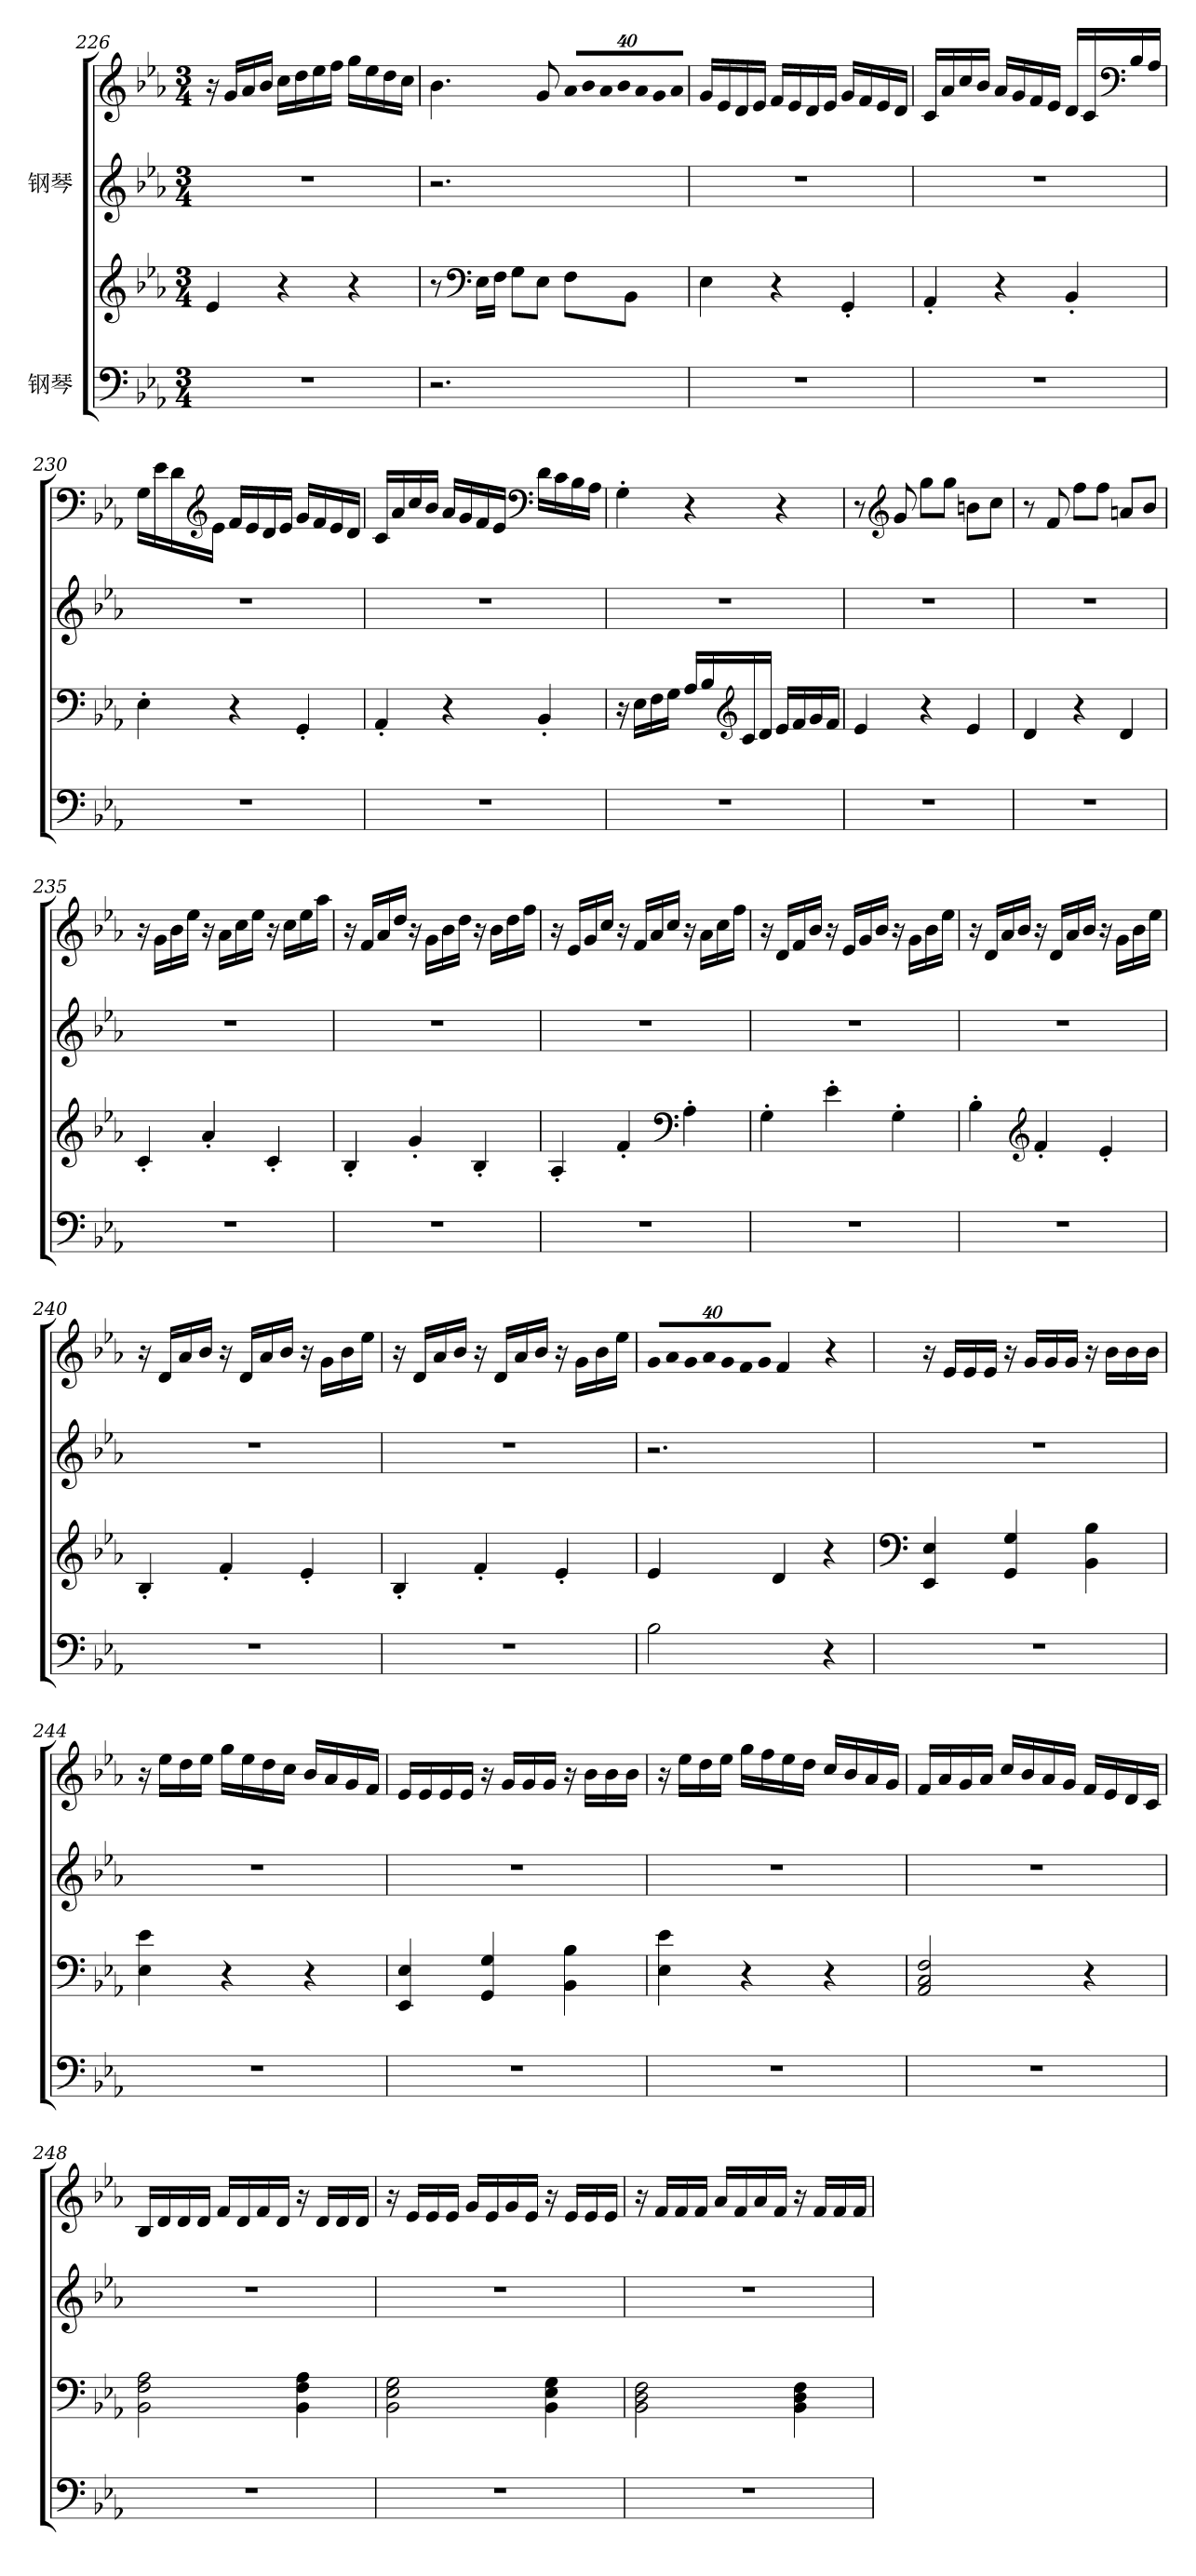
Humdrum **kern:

**kern	**kern	**kern	**kern
*part2	*part2	*part1	*part1
*staff4	*staff3	*staff2	*staff1
*I"钢琴	*	*I"钢琴	*
*clefF4	*clefG2	*clefG2	*clefG2
*k[b-e-a-]	*k[b-e-a-]	*k[b-e-a-]	*k[b-e-a-]
*M3/4	*M3/4	*M3/4	*M3/4
=226	=226	=226	=226
2.r	4e-/	2.r	16r
.	.	.	16g/LL
.	.	.	16a-/
.	.	.	16b-/JJ
.	4r	.	16cc\LL
.	.	.	16dd\
.	.	.	16ee-\
.	.	.	16ff\JJ
.	4r	.	16gg\LL
.	.	.	16ee-\
.	.	.	16dd\
.	.	.	16cc\JJ
=227	=227	=227	=227
2.r	8r	2.r	4.b-\
*	*clefF4	*	*
.	16E-\LL	.	.
.	16F\JJ	.	.
.	8G\L	.	.
.	8E-\J	.	8g/
*	*	*	*Xbrackettup
!	!	!	!LO:N:vis=32
.	8F\L	.	640%23a-/LLL
!	!	!	!LO:N:vis=32
.	.	.	640%23b-/
!	!	!	!LO:N:vis=32
.	.	.	640%23a-/
!	!	!	!LO:N:vis=32
.	.	.	640%23b-/
.	8BB-\J	.	.
!	!	!	!LO:N:vis=32
.	.	.	640%23a-/
!	!	!	!LO:N:vis=32
.	.	.	640%23g/
!	!	!	!LO:N:vis=32
.	.	.	640%23a-/JJJ
640ryy	640ryy	640ryy	.
!!LO:PB:g=z
=228	=228	=228	=228
2.r	4E-\	2.r	16g/LL
.	.	.	16e-/
.	.	.	16d/
.	.	.	16e-/JJ
.	4r	.	16f/LL
.	.	.	16e-/
.	.	.	16d/
.	.	.	16e-/JJ
.	4GG'/	.	16g/LL
.	.	.	16f/
.	.	.	16e-/
.	.	.	16d/JJ
=229	=229	=229	=229
2.r	4AA-'/	2.r	16c/LL
.	.	.	16a-/
.	.	.	16cc/
.	.	.	16b-/JJ
.	4r	.	16a-/LL
.	.	.	16g/
.	.	.	16f/
.	.	.	16e-/JJ
.	4BB-'/	.	16d/LL
.	.	.	16c/
*	*	*	*clefF4
.	.	.	16B-/
.	.	.	16A-/JJ
=230	=230	=230	=230
2.r	4E-'\	2.r	16G\LL
.	.	.	16e-\
.	.	.	16d\
*	*	*	*clefG2
.	.	.	16e-\JJ
.	4r	.	16f/LL
.	.	.	16e-/
.	.	.	16d/
.	.	.	16e-/JJ
.	4GG'/	.	16g/LL
.	.	.	16f/
.	.	.	16e-/
.	.	.	16d/JJ
!!LO:LB:g=z
=231	=231	=231	=231
2.r	4AA-'/	2.r	16c/LL
.	.	.	16a-/
.	.	.	16cc/
.	.	.	16b-/JJ
.	4r	.	16a-/LL
.	.	.	16g/
.	.	.	16f/
.	.	.	16e-/JJ
*	*	*	*clefF4
.	4BB-'/	.	16d\LL
.	.	.	16c\
.	.	.	16B-\
.	.	.	16A-\JJ
=232	=232	=232	=232
2.r	16r	2.r	4G'\
.	16E-\LL	.	.
.	16F\	.	.
.	16G\JJ	.	.
.	16A-/LL	.	4r
.	16B-/	.	.
*	*clefG2	*	*
.	16c/	.	.
.	16d/JJ	.	.
.	16e-/LL	.	4r
.	16f/	.	.
.	16g/	.	.
.	16f/JJ	.	.
=233	=233	=233	=233
2.r	4e-/	2.r	8r
*	*	*	*clefG2
.	.	.	8g/
.	4r	.	8gg\L
.	.	.	8gg\J
.	4e-/	.	8bn\L
.	.	.	8cc\J
!!LO:LB:g=z
=234	=234	=234	=234
2.r	4d/	2.r	8r
.	.	.	8f/
.	4r	.	8ff\L
.	.	.	8ff\J
.	4d/	.	8an/L
.	.	.	8b-/J
=235	=235	=235	=235
2.r	4c'/	2.r	16r
.	.	.	16g\LL
.	.	.	16b-\
.	.	.	16ee-\JJ
.	4a-'/	.	16r
.	.	.	16a-\LL
.	.	.	16cc\
.	.	.	16ee-\JJ
.	4c'/	.	16r
.	.	.	16cc\LL
.	.	.	16ee-\
.	.	.	16aa-\JJ
=236	=236	=236	=236
2.r	4B-'/	2.r	16r
.	.	.	16f/LL
.	.	.	16a-/
.	.	.	16dd/JJ
.	4g'/	.	16r
.	.	.	16g\LL
.	.	.	16b-\
.	.	.	16dd\JJ
.	4B-'/	.	16r
.	.	.	16b-\LL
.	.	.	16dd\
.	.	.	16ff\JJ
!!LO:PB:g=z
=237	=237	=237	=237
2.r	4A-'/	2.r	16r
.	.	.	16e-/LL
.	.	.	16g/
.	.	.	16cc/JJ
.	4f'/	.	16r
.	.	.	16f/LL
.	.	.	16a-/
.	.	.	16cc/JJ
*	*clefF4	*	*
.	4A-'\	.	16r
.	.	.	16a-\LL
.	.	.	16cc\
.	.	.	16ff\JJ
=238	=238	=238	=238
2.r	4G'\	2.r	16r
.	.	.	16d/LL
.	.	.	16f/
.	.	.	16b-/JJ
.	4e-'\	.	16r
.	.	.	16e-/LL
.	.	.	16g/
.	.	.	16b-/JJ
.	4G'\	.	16r
.	.	.	16g\LL
.	.	.	16b-\
.	.	.	16ee-\JJ
=239	=239	=239	=239
2.r	4B-'\	2.r	16r
.	.	.	16d/LL
.	.	.	16a-/
.	.	.	16b-/JJ
*	*clefG2	*	*
.	4f'/	.	16r
.	.	.	16d/LL
.	.	.	16a-/
.	.	.	16b-/JJ
.	4e-'/	.	16r
.	.	.	16g\LL
.	.	.	16b-\
.	.	.	16ee-\JJ
!!LO:LB:g=z
=240	=240	=240	=240
2.r	4B-'/	2.r	16r
.	.	.	16d/LL
.	.	.	16a-/
.	.	.	16b-/JJ
.	4f'/	.	16r
.	.	.	16d/LL
.	.	.	16a-/
.	.	.	16b-/JJ
.	4e-'/	.	16r
.	.	.	16g\LL
.	.	.	16b-\
.	.	.	16ee-\JJ
=241	=241	=241	=241
2.r	4B-'/	2.r	16r
.	.	.	16d/LL
.	.	.	16a-/
.	.	.	16b-/JJ
.	4f'/	.	16r
.	.	.	16d/LL
.	.	.	16a-/
.	.	.	16b-/JJ
.	4e-'/	.	16r
.	.	.	16g\LL
.	.	.	16b-\
.	.	.	16ee-\JJ
=242	=242	=242	=242
!	!	!	!LO:N:vis=32
2B-\	4e-/	2.r	640%23g/LLL
!	!	!	!LO:N:vis=32
.	.	.	640%23a-/
!	!	!	!LO:N:vis=32
.	.	.	640%23g/
!	!	!	!LO:N:vis=32
.	.	.	640%23a-/
!	!	!	!LO:N:vis=32
.	.	.	640%23g/
!	!	!	!LO:N:vis=32
.	.	.	640%23f/
!	!	!	!LO:N:vis=32
.	.	.	640%23g/JJJ
.	4d/	.	.
.	.	.	4f/
4r	4r	.	.
.	.	.	4r
640ryy	640ryy	640ryy	.
!!LO:LB:g=z
=243	=243	=243	=243
*	*clefF4	*	*
2.r	4EE-/ 4E-/	2.r	16r
.	.	.	16e-/LL
.	.	.	16e-/
.	.	.	16e-/JJ
.	4GG/ 4G/	.	16r
.	.	.	16g/LL
.	.	.	16g/
.	.	.	16g/JJ
.	4BB-\ 4B-\	.	16r
.	.	.	16b-\LL
.	.	.	16b-\
.	.	.	16b-\JJ
=244	=244	=244	=244
2.r	4E-\ 4e-\	2.r	16r
.	.	.	16ee-\LL
.	.	.	16dd\
.	.	.	16ee-\JJ
.	4r	.	16gg\LL
.	.	.	16ee-\
.	.	.	16dd\
.	.	.	16cc\JJ
.	4r	.	16b-/LL
.	.	.	16a-/
.	.	.	16g/
.	.	.	16f/JJ
=245	=245	=245	=245
2.r	4EE-/ 4E-/	2.r	16e-/LL
.	.	.	16e-/
.	.	.	16e-/
.	.	.	16e-/JJ
.	4GG/ 4G/	.	16r
.	.	.	16g/LL
.	.	.	16g/
.	.	.	16g/JJ
.	4BB-\ 4B-\	.	16r
.	.	.	16b-\LL
.	.	.	16b-\
.	.	.	16b-\JJ
!!LO:PB:g=z
=246	=246	=246	=246
2.r	4E-\ 4e-\	2.r	16r
.	.	.	16ee-\LL
.	.	.	16dd\
.	.	.	16ee-\JJ
.	4r	.	16gg\LL
.	.	.	16ff\
.	.	.	16ee-\
.	.	.	16dd\JJ
.	4r	.	16cc/LL
.	.	.	16b-/
.	.	.	16a-/
.	.	.	16g/JJ
=247	=247	=247	=247
2.r	2AA-/ 2C/ 2F/	2.r	16f/LL
.	.	.	16a-/
.	.	.	16g/
.	.	.	16a-/JJ
.	.	.	16cc/LL
.	.	.	16b-/
.	.	.	16a-/
.	.	.	16g/JJ
.	4r	.	16f/LL
.	.	.	16e-/
.	.	.	16d/
.	.	.	16c/JJ
=248	=248	=248	=248
2.r	2BB-\ 2F\ 2A-\	2.r	16B-/LL
.	.	.	16d/
.	.	.	16d/
.	.	.	16d/JJ
.	.	.	16f/LL
.	.	.	16d/
.	.	.	16f/
.	.	.	16d/JJ
.	4BB-\ 4F\ 4A-\	.	16r
.	.	.	16d/LL
.	.	.	16d/
.	.	.	16d/JJ
!!LO:LB:g=z
=249	=249	=249	=249
2.r	2BB-\ 2E-\ 2G\	2.r	16r
.	.	.	16e-/LL
.	.	.	16e-/
.	.	.	16e-/JJ
.	.	.	16g/LL
.	.	.	16e-/
.	.	.	16g/
.	.	.	16e-/JJ
.	4BB-\ 4E-\ 4G\	.	16r
.	.	.	16e-/LL
.	.	.	16e-/
.	.	.	16e-/JJ
=250	=250	=250	=250
2.r	2BB-\ 2D\ 2F\	2.r	16r
.	.	.	16f/LL
.	.	.	16f/
.	.	.	16f/JJ
.	.	.	16a-/LL
.	.	.	16f/
.	.	.	16a-/
.	.	.	16f/JJ
.	4BB-\ 4D\ 4F\	.	16r
.	.	.	16f/LL
.	.	.	16f/
.	.	.	16f/JJ
=	=	=	=
*-	*-	*-	*-
